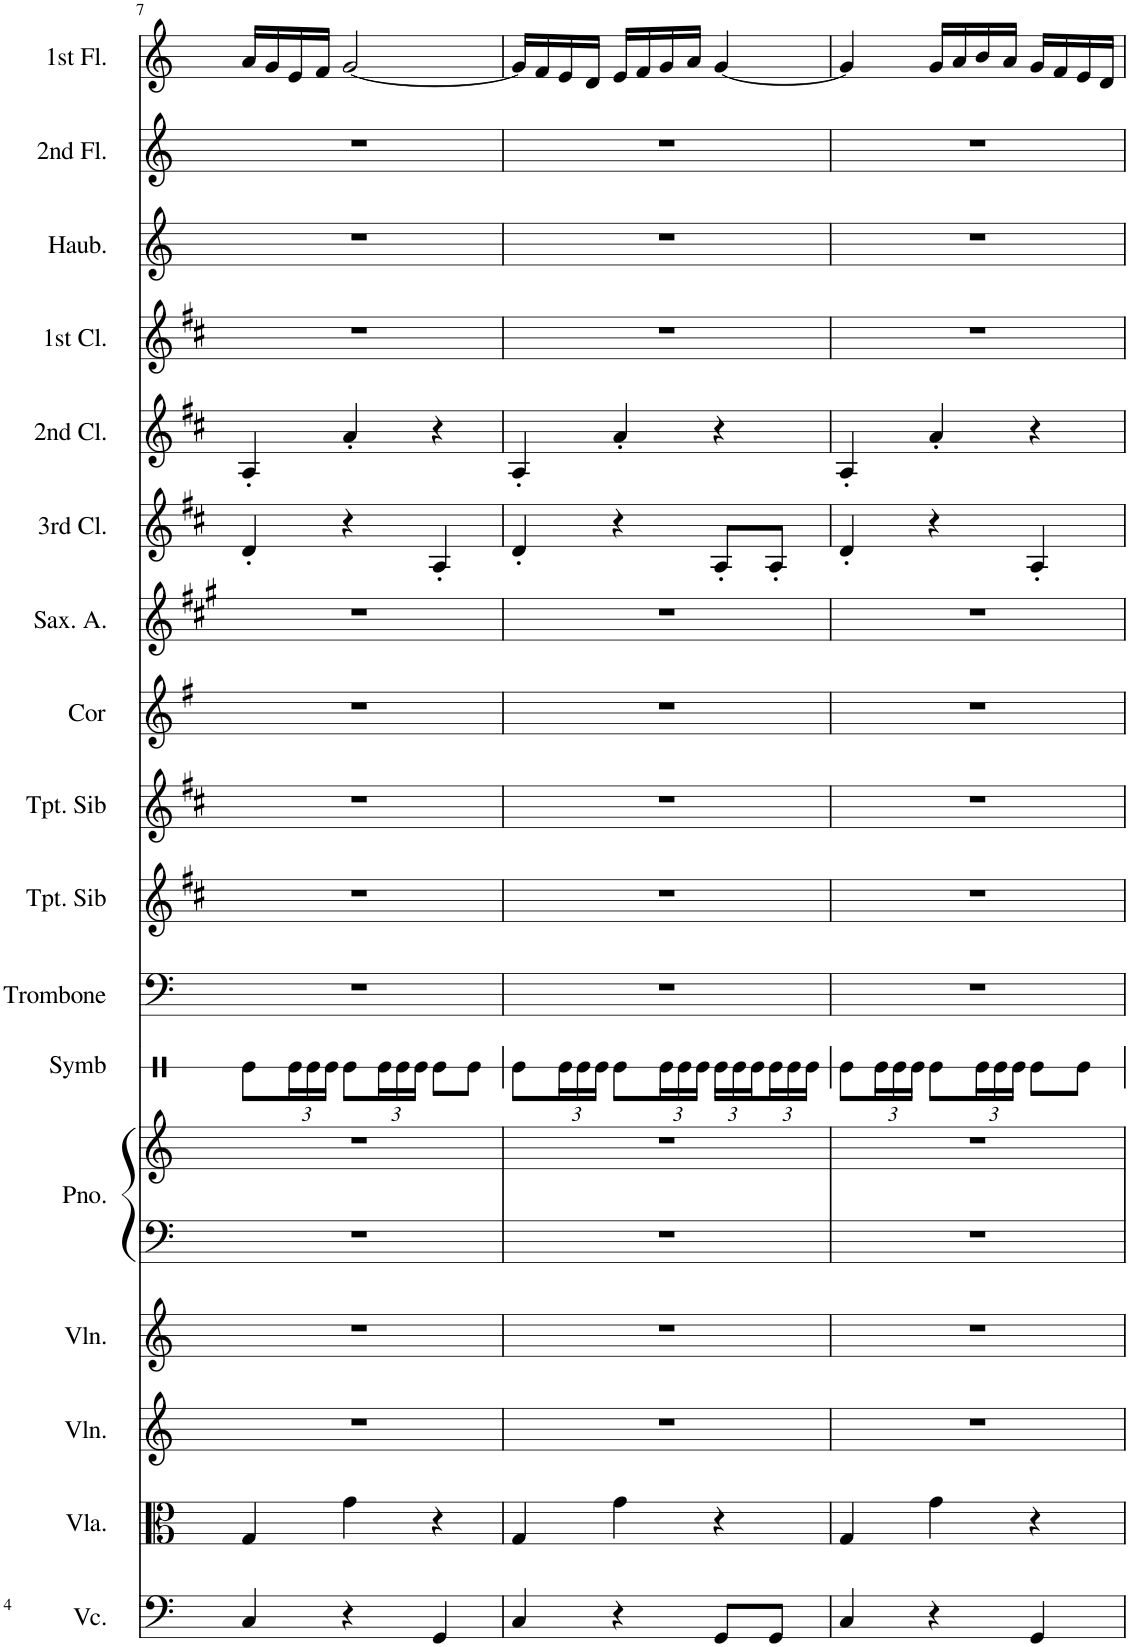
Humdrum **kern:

**kern	**kern	**kern	**kern	**kern	**kern	**kern	**kern	**kern	**kern	**kern	**kern	**kern	**kern	**kern	**kern	**kern	**kern
*part17	*part16	*part15	*part14	*part13	*part13	*part12	*part11	*part10	*part9	*part8	*part7	*part6	*part5	*part4	*part3	*part2	*part1
*staff18	*staff17	*staff16	*staff15	*staff14	*staff13	*staff12	*staff11	*staff10	*staff9	*staff8	*staff7	*staff6	*staff5	*staff4	*staff3	*staff2	*staff1
*I"Violoncelle	*I"Violon Alto	*I"Violon	*I"Violon	*I"Piano	*	*I"Symbales	*I"Trombone	*I"Trompette en Sib	*I"Trompette en Sib	*I"Cor	*I"Saxo Alto	*I"3rd clarinette	*I"2nd clarinette	*I"1st clarinette	*I"Haubois	*I"2nd flûte	*I"1st flûte
*I'Vc.	*I'Vla.	*I'Vln.	*I'Vln.	*I'Pno.	*	*I'Symb	*I'Trombone	*I'Tpt. Sib	*I'Tpt. Sib	*I'Cor	*I'Sax. A.	*I'3rd Cl.	*I'2nd Cl.	*I'1st Cl.	*I'Haub.	*I'2nd Fl.	*I'1st Fl.
!!LO:PB:g=z
*clefF4	*clefC3	*clefG2	*clefG2	*clefF4	*clefG2	*clefX	*clefF4	*clefG2	*clefG2	*clefG2	*clefG2	*clefG2	*clefG2	*clefG2	*clefG2	*clefG2	*clefG2
*	*	*	*	*	*	*	*	*Trd1c2	*Trd1c2	*Trd4c7	*Trd5c9	*Trd1c2	*Trd1c2	*Trd1c2	*	*	*
*k[]	*k[]	*k[]	*k[]	*k[]	*k[]	*k[]	*k[]	*k[f#c#]	*k[f#c#]	*k[f#]	*k[f#c#g#]	*k[f#c#]	*k[f#c#]	*k[f#c#]	*k[]	*k[]	*k[]
*M3/4	*M3/4	*M3/4	*M3/4	*M3/4	*M3/4	*M3/4	*M3/4	*M3/4	*M3/4	*M3/4	*M3/4	*M3/4	*M3/4	*M3/4	*M3/4	*M3/4	*M3/4
=7	=7	=7	=7	=7	=7	=7	=7	=7	=7	=7	=7	=7	=7	=7	=7	=7	=7
4C/	4G/	2.r	2.r	2.r	2.r	8Re\L	2.r	2.r	2.r	2.r	2.r	4d'/	4A'/	2.r	2.r	2.r	16a/LL
.	.	.	.	.	.	.	.	.	.	.	.	.	.	.	.	.	16g/
*	*	*	*	*	*	*Xbrackettup	*	*	*	*	*	*	*	*	*	*	*
.	.	.	.	.	.	24Re\L	.	.	.	.	.	.	.	.	.	.	16e/
.	.	.	.	.	.	24Re\	.	.	.	.	.	.	.	.	.	.	.
.	.	.	.	.	.	.	.	.	.	.	.	.	.	.	.	.	16f/JJ
.	.	.	.	.	.	24Re\JJ	.	.	.	.	.	.	.	.	.	.	.
4r	4g\	.	.	.	.	8Re\L	.	.	.	.	.	4r	4a'/	.	.	.	[2g/
.	.	.	.	.	.	24Re\L	.	.	.	.	.	.	.	.	.	.	.
.	.	.	.	.	.	24Re\	.	.	.	.	.	.	.	.	.	.	.
.	.	.	.	.	.	24Re\JJ	.	.	.	.	.	.	.	.	.	.	.
4GG/	4r	.	.	.	.	8Re\L	.	.	.	.	.	4A'/	4r	.	.	.	.
.	.	.	.	.	.	8Re\J	.	.	.	.	.	.	.	.	.	.	.
=8	=8	=8	=8	=8	=8	=8	=8	=8	=8	=8	=8	=8	=8	=8	=8	=8	=8
4C/	4G/	2.r	2.r	2.r	2.r	8Re\L	2.r	2.r	2.r	2.r	2.r	4d'/	4A'/	2.r	2.r	2.r	16g/LL]
.	.	.	.	.	.	.	.	.	.	.	.	.	.	.	.	.	16f/
.	.	.	.	.	.	24Re\L	.	.	.	.	.	.	.	.	.	.	16e/
.	.	.	.	.	.	24Re\	.	.	.	.	.	.	.	.	.	.	.
.	.	.	.	.	.	.	.	.	.	.	.	.	.	.	.	.	16d/JJ
.	.	.	.	.	.	24Re\JJ	.	.	.	.	.	.	.	.	.	.	.
4r	4g\	.	.	.	.	8Re\L	.	.	.	.	.	4r	4a'/	.	.	.	16e/LL
.	.	.	.	.	.	.	.	.	.	.	.	.	.	.	.	.	16f/
.	.	.	.	.	.	24Re\L	.	.	.	.	.	.	.	.	.	.	16g/
.	.	.	.	.	.	24Re\	.	.	.	.	.	.	.	.	.	.	.
.	.	.	.	.	.	.	.	.	.	.	.	.	.	.	.	.	16a/JJ
.	.	.	.	.	.	24Re\JJ	.	.	.	.	.	.	.	.	.	.	.
8GG/L	4r	.	.	.	.	24Re\LL	.	.	.	.	.	8A'/L	4r	.	.	.	[4g/
.	.	.	.	.	.	24Re\	.	.	.	.	.	.	.	.	.	.	.
.	.	.	.	.	.	24Re\	.	.	.	.	.	.	.	.	.	.	.
8GG/J	.	.	.	.	.	24Re\	.	.	.	.	.	8A'/J	.	.	.	.	.
.	.	.	.	.	.	24Re\	.	.	.	.	.	.	.	.	.	.	.
.	.	.	.	.	.	24Re\JJ	.	.	.	.	.	.	.	.	.	.	.
=9	=9	=9	=9	=9	=9	=9	=9	=9	=9	=9	=9	=9	=9	=9	=9	=9	=9
4C/	4G/	2.r	2.r	2.r	2.r	8Re\L	2.r	2.r	2.r	2.r	2.r	4d'/	4A'/	2.r	2.r	2.r	4g/]
.	.	.	.	.	.	24Re\L	.	.	.	.	.	.	.	.	.	.	.
.	.	.	.	.	.	24Re\	.	.	.	.	.	.	.	.	.	.	.
.	.	.	.	.	.	24Re\JJ	.	.	.	.	.	.	.	.	.	.	.
4r	4g\	.	.	.	.	8Re\L	.	.	.	.	.	4r	4a'/	.	.	.	16g/LL
.	.	.	.	.	.	.	.	.	.	.	.	.	.	.	.	.	16a/
.	.	.	.	.	.	24Re\L	.	.	.	.	.	.	.	.	.	.	16b/
.	.	.	.	.	.	24Re\	.	.	.	.	.	.	.	.	.	.	.
.	.	.	.	.	.	.	.	.	.	.	.	.	.	.	.	.	16a/JJ
.	.	.	.	.	.	24Re\JJ	.	.	.	.	.	.	.	.	.	.	.
4GG/	4r	.	.	.	.	8Re\L	.	.	.	.	.	4A'/	4r	.	.	.	16g/LL
.	.	.	.	.	.	.	.	.	.	.	.	.	.	.	.	.	16f/
.	.	.	.	.	.	8Re\J	.	.	.	.	.	.	.	.	.	.	16e/
.	.	.	.	.	.	.	.	.	.	.	.	.	.	.	.	.	16d/JJ
=	=	=	=	=	=	=	=	=	=	=	=	=	=	=	=	=	=
*-	*-	*-	*-	*-	*-	*-	*-	*-	*-	*-	*-	*-	*-	*-	*-	*-	*-
